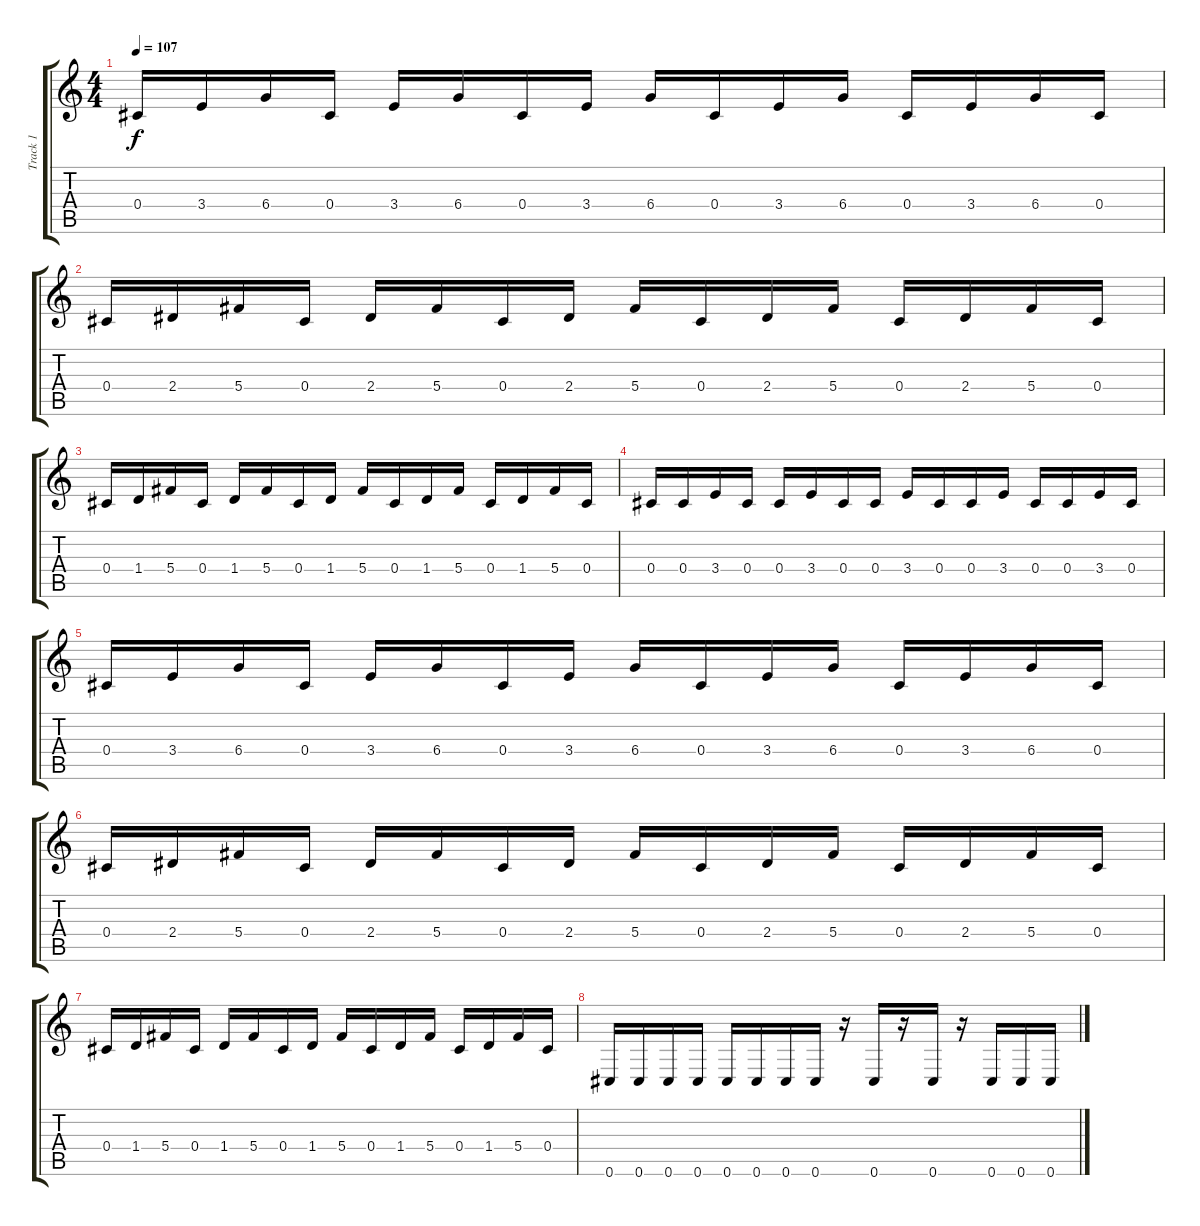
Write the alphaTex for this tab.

\track ("Track 1" "Track 1") {instrument distortionguitar}
\staff {score tabs}
\tuning (Eb4 Bb3 Gb3 Db3 Ab2 Db2) {hide}
\ts (4 4)
\tempo 107
\clef g2
\ks c
0.4.16{dy f} 3.4.16 6.4.16 0.4.16 3.4.16 6.4.16 0.4.16 3.4.16 6.4.16 0.4.16 3.4.16 6.4.16 0.4.16 3.4.16 6.4.16 0.4.16 |
0.4.16 2.4.16 5.4.16 0.4.16 2.4.16 5.4.16 0.4.16 2.4.16 5.4.16 0.4.16 2.4.16 5.4.16 0.4.16 2.4.16 5.4.16 0.4.16 |
0.4.16 1.4.16 5.4.16 0.4.16 1.4.16 5.4.16 0.4.16 1.4.16 5.4.16 0.4.16 1.4.16 5.4.16 0.4.16 1.4.16 5.4.16 0.4.16 |
0.4.16 0.4.16 3.4.16 0.4.16 0.4.16 3.4.16 0.4.16 0.4.16 3.4.16 0.4.16 0.4.16 3.4.16 0.4.16 0.4.16 3.4.16 0.4.16 |
0.4.16 3.4.16 6.4.16 0.4.16 3.4.16 6.4.16 0.4.16 3.4.16 6.4.16 0.4.16 3.4.16 6.4.16 0.4.16 3.4.16 6.4.16 0.4.16 |
0.4.16 2.4.16 5.4.16 0.4.16 2.4.16 5.4.16 0.4.16 2.4.16 5.4.16 0.4.16 2.4.16 5.4.16 0.4.16 2.4.16 5.4.16 0.4.16 |
0.4.16 1.4.16 5.4.16 0.4.16 1.4.16 5.4.16 0.4.16 1.4.16 5.4.16 0.4.16 1.4.16 5.4.16 0.4.16 1.4.16 5.4.16 0.4.16 |
0.6.16 0.6.16 0.6.16 0.6.16 0.6.16 0.6.16 0.6.16 0.6.16 r.16 0.6.16 r.16 0.6.16 r.16 0.6.16 0.6.16 0.6.16
